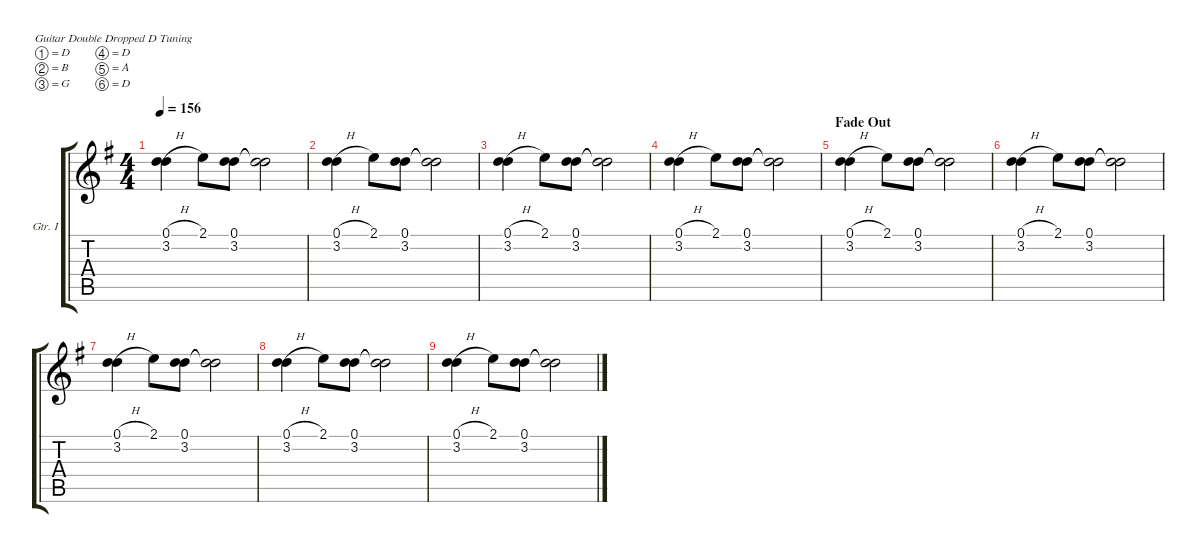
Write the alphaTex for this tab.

\defaultSystemsLayout 4
\hideDynamics
\bracketExtendMode groupsimilarinstruments
\firstSystemTrackNameOrientation horizontal
\otherSystemsTrackNameOrientation horizontal
\track ("Guitar I" "Gtr. I") {instrument acousticguitarsteel}
\staff {score tabs}
\tuning (D4 B3 G3 D3 A2 D2)
\ts (4 4)
\tempo 156
\clef g2
\ks g
(3.2 0.1{h}).4{dy mp} 2.1.8 (0.1 3.2).8 (3.2{t} 0.1{t}).2 |
(3.2 0.1{h}).4 2.1.8 (0.1 3.2).8 (3.2{t} 0.1{t}).2 |
(3.2 0.1{h}).4 2.1.8 (0.1 3.2).8 (3.2{t} 0.1{t}).2 |
(3.2 0.1{h}).4 2.1.8 (0.1 3.2).8 (3.2{t} 0.1{t}).2 |
\section ("" "Fade Out")
(3.2 0.1{h}).4 2.1.8 (0.1 3.2).8 (3.2{t} 0.1{t}).2 |
(3.2 0.1{h}).4 2.1.8 (0.1 3.2).8 (3.2{t} 0.1{t}).2 |
(3.2 0.1{h}).4 2.1.8 (0.1 3.2).8 (3.2{t} 0.1{t}).2 |
(3.2 0.1{h}).4 2.1.8 (0.1 3.2).8 (3.2{t} 0.1{t}).2 |
(3.2 0.1{h}).4 2.1.8 (0.1 3.2).8 (3.2{t} 0.1{t}).2
